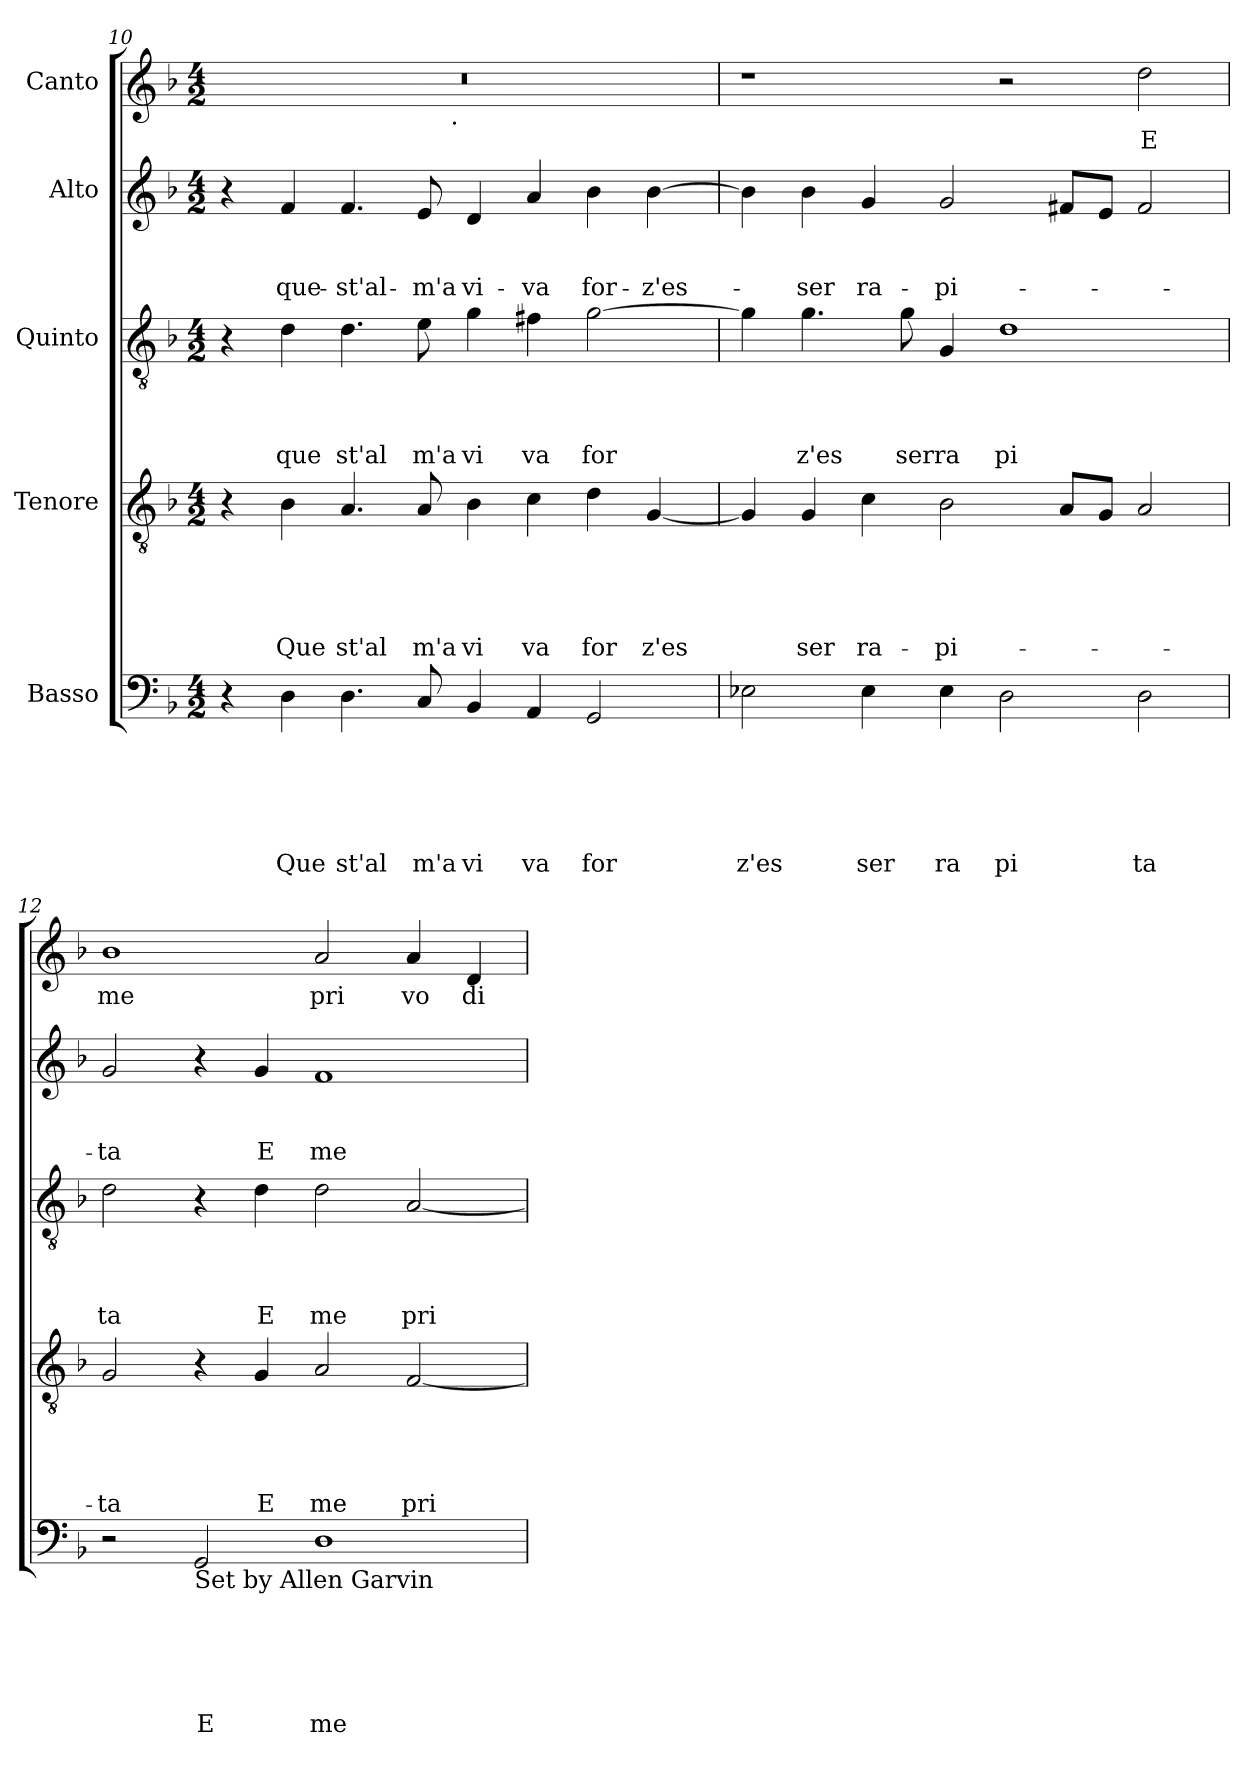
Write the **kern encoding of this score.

**kern	**text	**text	**text	**text	**text	**text	**kern	**text	**text	**text	**text	**text	**kern	**text	**text	**text	**text	**kern	**text	**text	**text	**kern	**text
*part5	*part5	*part5	*part5	*part5	*part5	*part5	*part4	*part4	*part4	*part4	*part4	*part4	*part3	*part3	*part3	*part3	*part3	*part2	*part2	*part2	*part2	*part1	*part1
*staff5	*staff5	*staff5	*staff5	*staff5	*staff5	*staff5	*staff4	*staff4	*staff4	*staff4	*staff4	*staff4	*staff3	*staff3	*staff3	*staff3	*staff3	*staff2	*staff2	*staff2	*staff2	*staff1	*staff1
*I"Basso	*	*	*	*	*	*	*I"Tenore	*	*	*	*	*	*I"Quinto	*	*	*	*	*I"Alto	*	*	*	*I"Canto	*
*clefF4	*	*	*	*	*	*	*clefGv2	*	*	*	*	*	*clefGv2	*	*	*	*	*clefG2	*	*	*	*clefG2	*
*k[b-]	*	*	*	*	*	*	*k[b-]	*	*	*	*	*	*k[b-]	*	*	*	*	*k[b-]	*	*	*	*k[b-]	*
*F:	*	*	*	*	*	*	*F:	*	*	*	*	*	*F:	*	*	*	*	*F:	*	*	*	*F:	*
*M4/2	*	*	*	*	*	*	*M4/2	*	*	*	*	*	*M4/2	*	*	*	*	*M4/2	*	*	*	*M4/2	*
=10	=10	=10	=10	=10	=10	=10	=10	=10	=10	=10	=10	=10	=10	=10	=10	=10	=10	=10	=10	=10	=10	=10	=10
*	*	*	*	*	*	*	*	*	*	*	*	*	*	*	*	*	*	*	*	*	*	*^	*
4r	.	.	.	.	.	.	4r	.	.	.	.	.	4r	.	.	.	.	4r	.	.	.	0r	2ryy	.
!	!	!	!	!	!	!LO:LY:b	!	!	!	!	!	!LO:LY:b	!	!	!	!	!LO:LY:b	!	!	!	!LO:LY:b	!	!	!
4D\	.	.	.	.	.	Que	4B-\	.	.	.	.	Que	4d\	.	.	.	que	4f/	.	.	que-	.	.	.
!	!	!	!	!	!	!LO:LY:b	!	!	!	!	!	!LO:LY:b	!	!	!	!	!LO:LY:b	!	!	!	!LO:LY:b	!	!	!
4.D\	.	.	.	.	.	st'al	4.A/	.	.	.	.	st'al	4.d\	.	.	.	st'al	4.f/	.	.	-st'al-	.	4...ryy	.
!	!	!	!	!	!	!LO:LY:b	!	!	!	!	!	!LO:LY:b	!	!	!	!	!LO:LY:b	!	!	!	!LO:LY:b	!	!	!
8C/	.	.	.	.	.	m'a	8A/	.	.	.	.	m'a	8e\	.	.	.	m'a	8e/	.	.	-m'a	.	.	.
!	!	!	!	!	!	!	!	!	!	!	!	!	!	!	!	!	!	!	!	!	!	!	!LO:TX:b:t=.	!
.	.	.	.	.	.	.	.	.	.	.	.	.	.	.	.	.	.	.	.	.	.	.	1ryy	.
!	!	!	!	!	!	!LO:LY:b	!	!	!	!	!	!LO:LY:b	!	!	!	!	!LO:LY:b	!	!	!	!LO:LY:b	!	!	!
4BB-/	.	.	.	.	.	vi	4B-\	.	.	.	.	vi	4g\	.	.	.	vi	4d/	.	.	vi-	.	.	.
!	!	!	!	!	!	!LO:LY:b	!	!	!	!	!	!LO:LY:b	!	!	!	!	!LO:LY:b	!	!	!	!LO:LY:b	!	!	!
4AA/	.	.	.	.	.	va	4c\	.	.	.	.	va	4f#X\	.	.	.	va	4a/	.	.	-va	.	.	.
!	!	!	!	!	!	!LO:LY:b	!	!	!	!	!	!LO:LY:b	!	!	!	!	!LO:LY:b	!	!	!	!LO:LY:b	!	!	!
2GG/	.	.	.	.	.	for	4d\	.	.	.	.	for	[<2g\	.	.	.	for	4b-\	.	.	for-	.	.	.
!	!	!	!	!	!	!	!	!	!	!	!	!LO:LY:b	!	!	!	!	!	!	!	!	!LO:LY:b	!	!	!
.	.	.	.	.	.	.	[<4G/	.	.	.	.	z'es	.	.	.	.	.	[<4b-\	.	.	-z'es-	.	.	.
.	.	.	.	.	.	.	.	.	.	.	.	.	.	.	.	.	.	.	.	.	.	.	32ryy	.
!!LO:LB:g=z
=11	=11	=11	=11	=11	=11	=11	=11	=11	=11	=11	=11	=11	=11	=11	=11	=11	=11	=11	=11	=11	=11	=11	=11	=11
!	!	!	!	!	!	!LO:LY:b	!	!	!	!	!	!	!	!	!	!	!	!	!	!	!	!	!	!
*	*	*	*	*	*	*	*	*	*	*	*	*	*	*	*	*	*	*	*	*	*	*v	*v	*
2E-\	.	.	.	.	.	z'es	4G/]	.	.	.	.	.	4g\]	.	.	.	.	4b-\]	.	.	.	1r	.
!	!	!	!	!	!	!	!	!	!	!	!	!LO:LY:b	!	!	!	!	!LO:LY:b	!	!	!	!LO:LY:b	!	!
.	.	.	.	.	.	.	4G/	.	.	.	.	ser	4.g\	.	.	.	z'es	4b-\	.	.	-ser	.	.
!	!	!	!	!	!	!LO:LY:b	!	!	!	!	!	!LO:LY:b	!	!	!	!	!	!	!	!	!LO:LY:b	!	!
4E-\	.	.	.	.	.	ser	4c\	.	.	.	.	ra-	.	.	.	.	.	4g/	.	.	ra-	.	.
!	!	!	!	!	!	!	!	!	!	!	!	!	!	!	!	!	!LO:LY:b	!	!	!	!	!	!
.	.	.	.	.	.	.	.	.	.	.	.	.	8g\	.	.	.	serra	.	.	.	.	.	.
!	!	!	!	!	!	!LO:LY:b	!	!	!	!	!	!LO:LY:b	!	!	!	!	!	!	!	!	!LO:LY:b	!	!
4E-\	.	.	.	.	.	ra	2B-\	.	.	.	.	-pi-	4G/	.	.	.	.	2g/	.	.	-pi-	.	.
!	!	!	!	!	!	!LO:LY:b	!	!	!	!	!	!	!	!	!	!	!LO:LY:b	!	!	!	!	!	!
2D\	.	.	.	.	.	pi	.	.	.	.	.	.	1d	.	.	.	pi	.	.	.	.	2r	.
.	.	.	.	.	.	.	8A/L	.	.	.	.	.	.	.	.	.	.	8f#/L	.	.	.	.	.
.	.	.	.	.	.	.	8G/J	.	.	.	.	.	.	.	.	.	.	8e/J	.	.	.	.	.
!	!	!	!	!	!	!LO:LY:b	!	!	!	!	!	!	!	!	!	!	!	!	!	!	!	!	!LO:LY:b
2D\	.	.	.	.	.	ta	2A/	.	.	.	.	.	.	.	.	.	.	2f#/	.	.	.	2dd\	E
=12	=12	=12	=12	=12	=12	=12	=12	=12	=12	=12	=12	=12	=12	=12	=12	=12	=12	=12	=12	=12	=12	=12	=12
!	!	!	!	!	!	!	!	!	!	!	!	!LO:LY:b	!	!	!	!	!LO:LY:b	!	!	!	!LO:LY:b	!	!LO:LY:b
2r	.	.	.	.	.	.	2G/	.	.	.	.	-ta	2d\	.	.	.	ta	2g/	.	.	-ta	1b-	me
!LO:TX:b:t=Set by Allen Garvin	!	!	!	!	!	!	!	!	!	!	!	!	!	!	!	!	!	!	!	!	!	!	!
!	!	!	!	!	!	!LO:LY:b	!	!	!	!	!	!	!	!	!	!	!	!	!	!	!	!	!
2GG/	.	.	.	.	.	E	4r	.	.	.	.	.	4r	.	.	.	.	4r	.	.	.	.	.
!	!	!	!	!	!	!	!	!	!	!	!	!LO:LY:b	!	!	!	!	!LO:LY:b	!	!	!	!LO:LY:b	!	!
.	.	.	.	.	.	.	4G/	.	.	.	.	E	4d\	.	.	.	E	4g/	.	.	E	.	.
!	!	!	!	!	!	!LO:LY:b	!	!	!	!	!	!LO:LY:b	!	!	!	!	!LO:LY:b	!	!	!	!LO:LY:b	!	!LO:LY:b
1D	.	.	.	.	.	me	2A/	.	.	.	.	me	2d\	.	.	.	me	1f	.	.	me	2a/	pri
!	!	!	!	!	!	!	!	!	!	!	!	!LO:LY:b	!	!	!	!	!LO:LY:b	!	!	!	!	!	!LO:LY:b
.	.	.	.	.	.	.	[<2F/	.	.	.	.	pri-	[<2A/	.	.	.	pri	.	.	.	.	4a/	vo
!	!	!	!	!	!	!	!	!	!	!	!	!	!	!	!	!	!	!	!	!	!	!	!LO:LY:b
.	.	.	.	.	.	.	.	.	.	.	.	.	.	.	.	.	.	.	.	.	.	4d/	di
=	=	=	=	=	=	=	=	=	=	=	=	=	=	=	=	=	=	=	=	=	=	=	=
*-	*-	*-	*-	*-	*-	*-	*-	*-	*-	*-	*-	*-	*-	*-	*-	*-	*-	*-	*-	*-	*-	*-	*-
